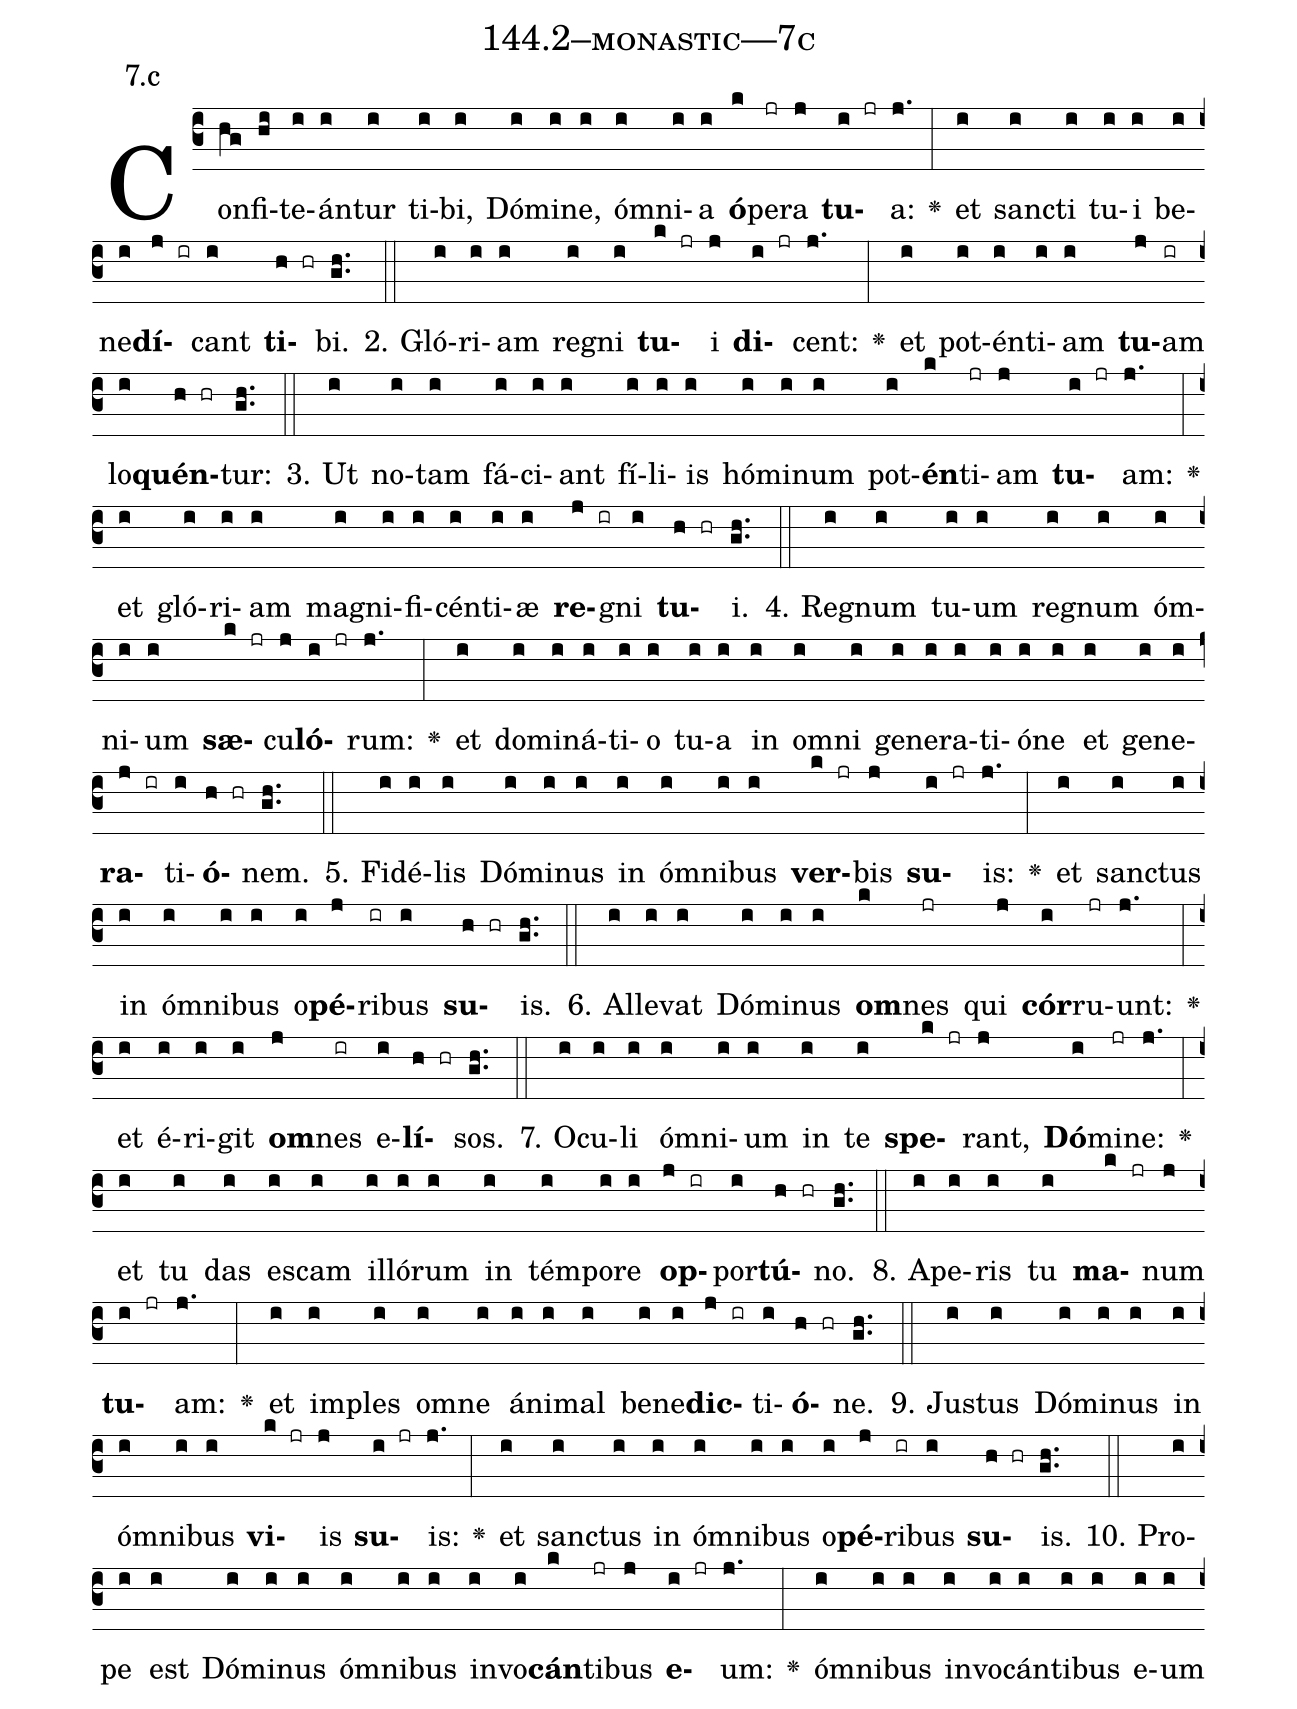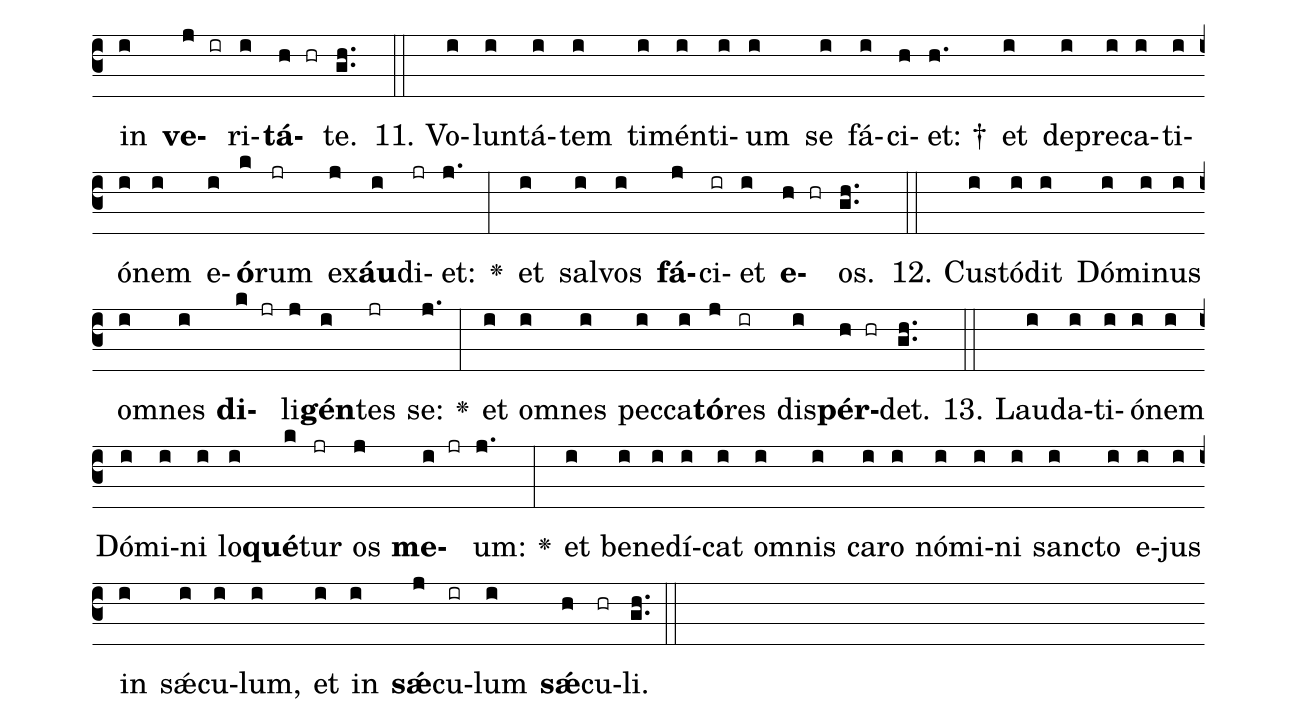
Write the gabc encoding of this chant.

name: 144.2--monastic---7c;
annotation: 7.c;
%%
(c3)Con(hg)fi(hi)te(i)án(i)tur(i) ti(i)bi,(i) Dó(i)mi(i)ne,(i) óm(i)ni(i)a(i) <b>ó</b>(k)pe(jr)ra(j) <b>tu</b>(i jr)a:(j.) <v>\greheightstar</v>(:) et(i) sanc(i)ti(i) tu(i)i(i) be(i)ne(i)<b>dí</b>(j ir)cant(i) <b>ti</b>(h hr)bi.(gh..) (::)
2. Gló(i)ri(i)am(i) re(i)gni(i) <b>tu</b>(k jr)i(j) <b>di</b>(i jr)cent:(j.) <v>\greheightstar</v>(:) et(i) pot(i)én(i)ti(i)am(i) <b>tu</b>(j)am(ir) lo(i)<b>quén</b>(h hr)tur:(gh..) (::)
3. Ut(i) no(i)tam(i) fá(i)ci(i)ant(i) fí(i)li(i)is(i) hó(i)mi(i)num(i) pot(i)<b>én</b>(k)ti(jr)am(j) <b>tu</b>(i jr)am:(j.) <v>\greheightstar</v>(:) et(i) gló(i)ri(i)am(i) ma(i)gni(i)fi(i)cén(i)ti(i)æ(i) <b>re</b>(j ir)gni(i) <b>tu</b>(h hr)i.(gh..) (::)
4. Re(i)gnum(i) tu(i)um(i) re(i)gnum(i) óm(i)ni(i)um(i) <b>sæ</b>(k jr)cu(j)<b>ló</b>(i jr)rum:(j.) <v>\greheightstar</v>(:) et(i) do(i)mi(i)ná(i)ti(i)o(i) tu(i)a(i) in(i) om(i)ni(i) ge(i)ne(i)ra(i)ti(i)ó(i)ne(i) et(i) ge(i)ne(i)<b>ra</b>(j ir)ti(i)<b>ó</b>(h hr)nem.(gh..) (::)
5. Fi(i)dé(i)lis(i) Dó(i)mi(i)nus(i) in(i) óm(i)ni(i)bus(i) <b>ver</b>(k jr)bis(j) <b>su</b>(i jr)is:(j.) <v>\greheightstar</v>(:) et(i) sanc(i)tus(i) in(i) óm(i)ni(i)bus(i) o(i)<b>pé</b>(j)ri(ir)bus(i) <b>su</b>(h hr)is.(gh..) (::)
6. Al(i)le(i)vat(i) Dó(i)mi(i)nus(i) <b>om</b>(k)nes(jr) qui(j) <b>cór</b>(i)ru(jr)unt:(j.) <v>\greheightstar</v>(:) et(i) é(i)ri(i)git(i) <b>om</b>(j)nes(ir) e(i)<b>lí</b>(h hr)sos.(gh..) (::)
7. O(i)cu(i)li(i) óm(i)ni(i)um(i) in(i) te(i) <b>spe</b>(k jr)rant,(j) <b>Dó</b>(i)mi(jr)ne:(j.) <v>\greheightstar</v>(:) et(i) tu(i) das(i) es(i)cam(i) il(i)ló(i)rum(i) in(i) tém(i)po(i)re(i) <b>op</b>(j ir)por(i)<b>tú</b>(h hr)no.(gh..) (::)
8. A(i)pe(i)ris(i) tu(i) <b>ma</b>(k jr)num(j) <b>tu</b>(i jr)am:(j.) <v>\greheightstar</v>(:) et(i) im(i)ples(i) om(i)ne(i) á(i)ni(i)mal(i) be(i)ne(i)<b>dic</b>(j ir)ti(i)<b>ó</b>(h hr)ne.(gh..) (::)
9. Jus(i)tus(i) Dó(i)mi(i)nus(i) in(i) óm(i)ni(i)bus(i) <b>vi</b>(k jr)is(j) <b>su</b>(i jr)is:(j.) <v>\greheightstar</v>(:) et(i) sanc(i)tus(i) in(i) óm(i)ni(i)bus(i) o(i)<b>pé</b>(j)ri(ir)bus(i) <b>su</b>(h hr)is.(gh..) (::)
10. Pro(i)pe(i) est(i) Dó(i)mi(i)nus(i) óm(i)ni(i)bus(i) in(i)vo(i)<b>cán</b>(k)ti(jr)bus(j) <b>e</b>(i jr)um:(j.) <v>\greheightstar</v>(:) óm(i)ni(i)bus(i) in(i)vo(i)cán(i)ti(i)bus(i) e(i)um(i) in(i) <b>ve</b>(j ir)ri(i)<b>tá</b>(h hr)te.(gh..) (::)
11. Vo(i)lun(i)tá(i)tem(i) ti(i)mén(i)ti(i)um(i) se(i) fá(i)ci(h)et: †(h.) et(i) de(i)pre(i)ca(i)ti(i)ó(i)nem(i) e(i)<b>ó</b>(k)rum(jr) ex(j)<b>áu</b>(i)di(jr)et:(j.) <v>\greheightstar</v>(:) et(i) sal(i)vos(i) <b>fá</b>(j)ci(ir)et(i) <b>e</b>(h hr)os.(gh..) (::)
12. Cus(i)tó(i)dit(i) Dó(i)mi(i)nus(i) om(i)nes(i) <b>di</b>(k jr)li(j)<b>gén</b>(i)tes(jr) se:(j.) <v>\greheightstar</v>(:) et(i) om(i)nes(i) pec(i)ca(i)<b>tó</b>(j)res(ir) dis(i)<b>pér</b>(h hr)det.(gh..) (::)
13. Lau(i)da(i)ti(i)ó(i)nem(i) Dó(i)mi(i)ni(i) lo(i)<b>qué</b>(k)tur(jr) os(j) <b>me</b>(i jr)um:(j.) <v>\greheightstar</v>(:) et(i) be(i)ne(i)dí(i)cat(i) om(i)nis(i) ca(i)ro(i) nó(i)mi(i)ni(i) sanc(i)to(i) e(i)jus(i) in(i) sǽ(i)cu(i)lum,(i) et(i) in(i) <b>sǽ</b>(j)cu(ir)lum(i) <b>sǽ</b>(h)cu(hr)li.(gh..) (::)
